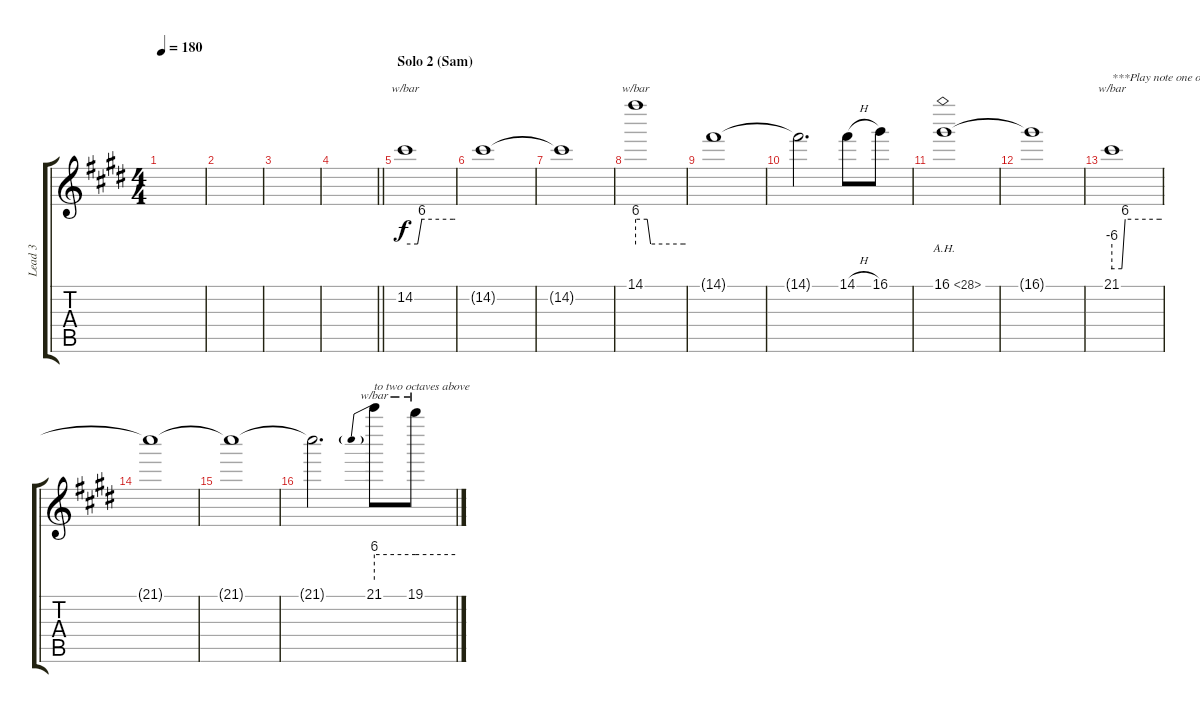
\track ("Lead 3" "Lead 3") {instrument distortionguitar}
\staff {score tabs}
\tuning (E4 B3 G3 D3 A2 E2) {hide}
\ts (4 4)
\tempo 180
\clef g2
\ks c#minor
|
|
|
\barLineRight lightlight
|
\section ("" "Solo 2 (Sam)")
14.2.1{tbe (custom default 0 0 15 0 20 24 58 24 60 24)} |
14.2{t}.1 |
14.2{t}.1 |
14.1.1{tbe (custom default 0 24 14 24 18 0 58 0 60 0)} |
14.1{t}.1 |
14.1{t}.2{d} 14.1{h}.8 16.1.8 |
16.1{ah 12}.1 |
16.1{t}.1 |
21.1.1{tbe (custom default 0 -24 12 -24 16 24 58 24 60 24) txt "***Play note one octave lower and set whammy pedal"} |
21.1{t}.1 |
21.1{t}.1 |
21.1{t}.2{d} 21.1.8{tbe (predive default 0 24 60 24) txt "to two octaves above"} 19.1.8{tbe (hold default 0 24 60 24)}
